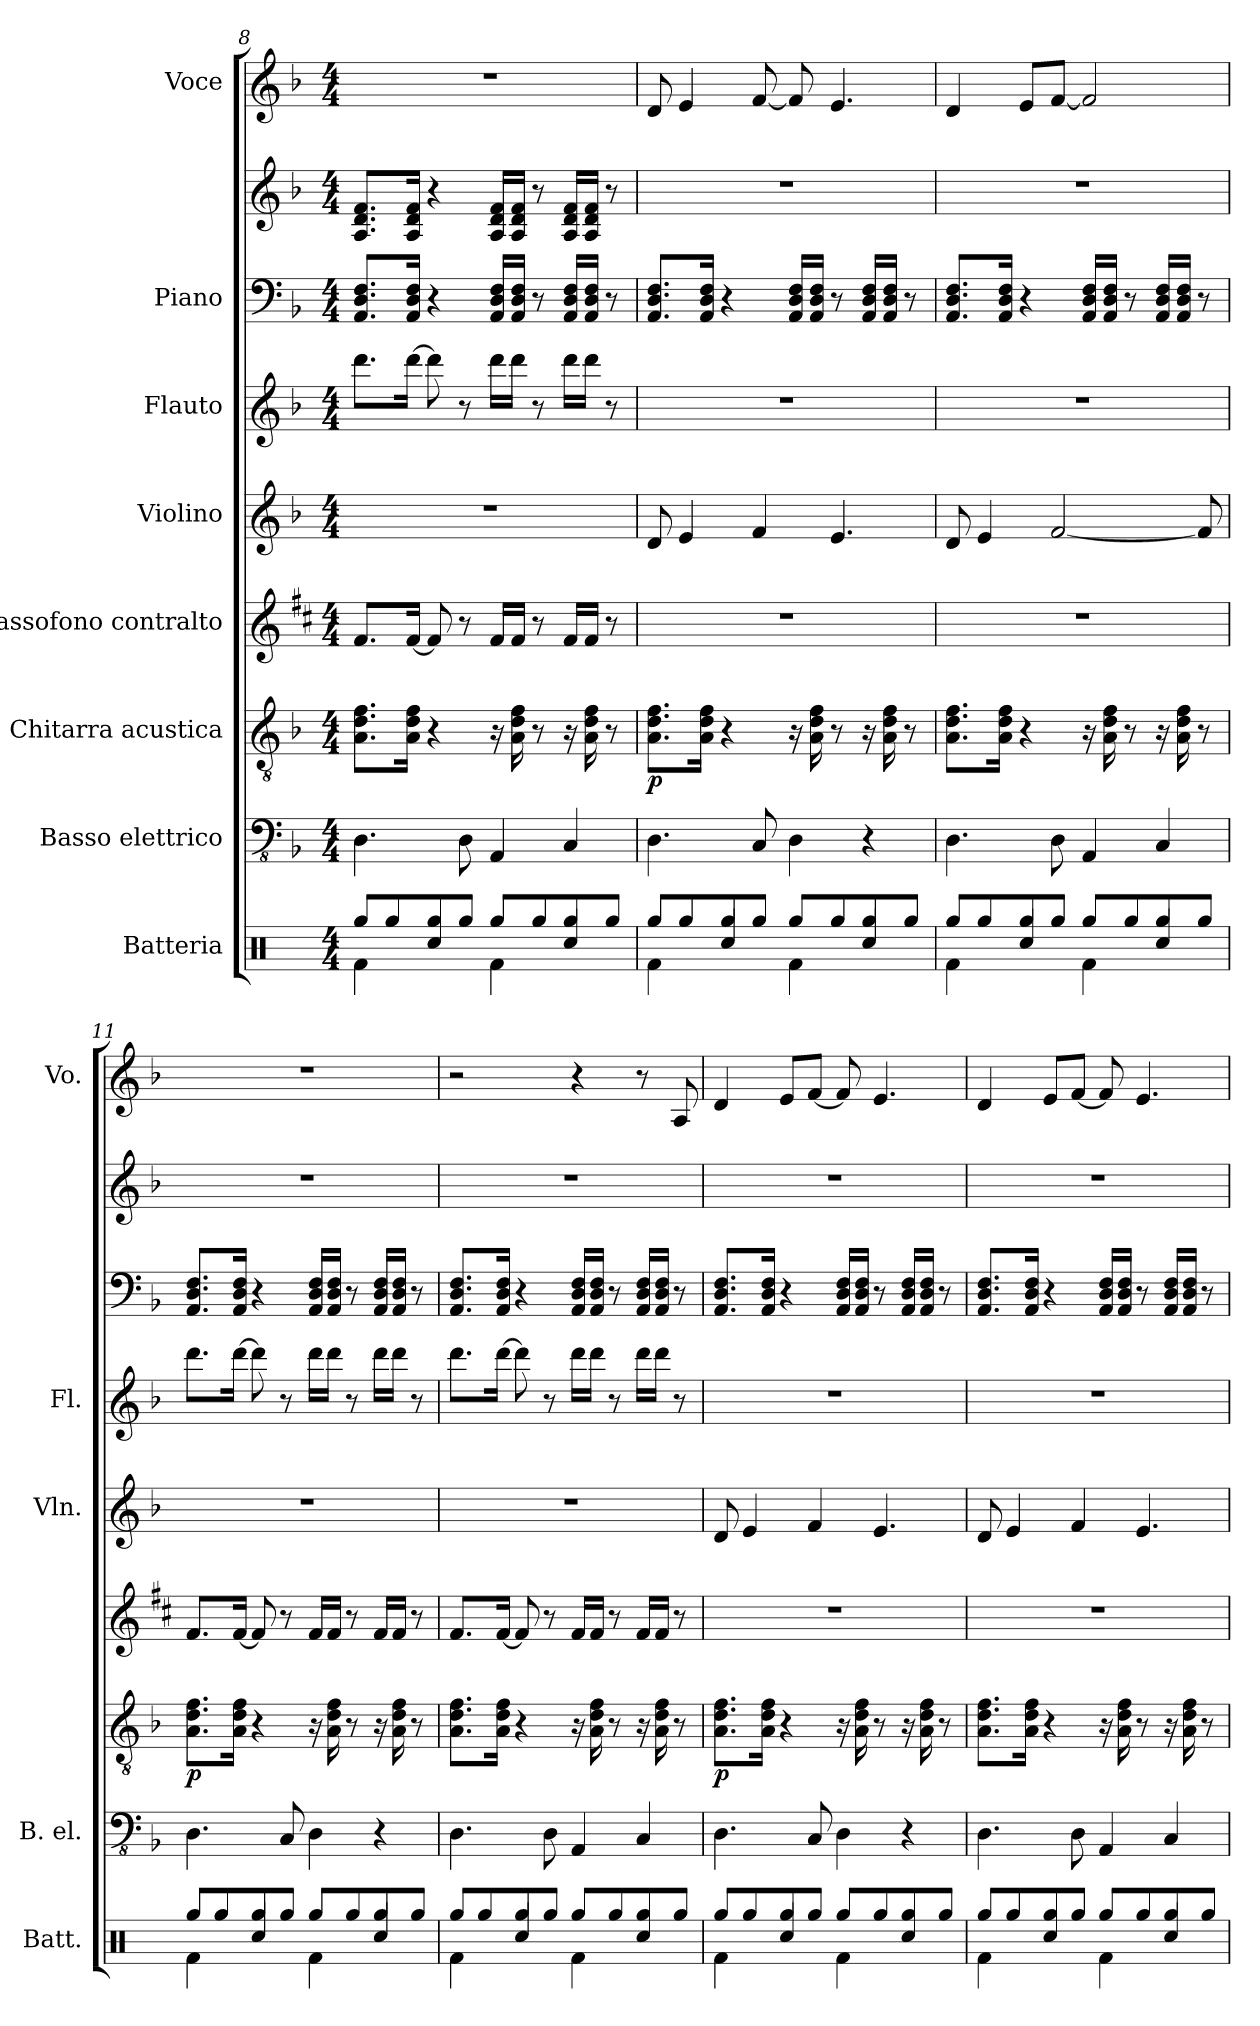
**kern	**kern	**kern	**dynam	**kern	**kern	**kern	**kern	**kern	**kern
*part8	*part7	*part6	*part6	*part5	*part4	*part3	*part2	*part2	*part1
*staff9	*staff8	*staff7	*staff7	*staff6	*staff5	*staff4	*staff3	*staff2	*staff1
*I"Batteria	*I"Basso elettrico	*I"Chitarra acustica	*	*I"Sassofono contralto	*I"Violino	*I"Flauto	*I"Piano	*	*I"Voce
*I'Batt.	*I'B. el.	*	*	*	*I'Vln.	*I'Fl.	*	*	*I'Vo.
*clefX	*clefFv4	*clefGv2	*	*clefG2	*clefG2	*clefG2	*clefF4	*clefG2	*clefG2
*	*	*	*	*ITrd5c9	*	*	*	*	*
*k[]	*k[b-]	*k[b-]	*	*k[b-]	*k[b-]	*k[b-]	*k[b-]	*k[b-]	*k[b-]
*M4/4	*M4/4	*M4/4	*	*M4/4	*M4/4	*M4/4	*M4/4	*M4/4	*M4/4
=8	=8	=8	=8	=8	=8	=8	=8	=8	=8
*^	*	*	*	*	*	*	*	*	*
8Rgg/L	4Rf\	4.DD\	8.A\ 8.d\ 8.f\L	.	8.A/L	1r	8.ddd\L	8.AA/ 8.D/ 8.F/L	8.A/ 8.d/ 8.f/L	1r
8Rgg/	.	.	.	.	.	.	.	.	.	.
.	.	.	16A\ 16d\ 16f\Jk	.	[16A/Jk	.	[16ddd\Jk	16AA/ 16D/ 16F/Jk	16A/ 16d/ 16f/Jk	.
8Rgg/	4Rcc/	.	4r	.	8A/]	.	8ddd\]	4r	4r	.
8Rgg/J	.	8DD\	.	.	8r	.	8r	.	.	.
8Rgg/L	4Rf\	4AAA/	16r	.	16A/LL	.	16ddd\LL	16AA/ 16D/ 16F/LL	16A/ 16d/ 16f/LL	.
.	.	.	16A\ 16d\ 16f\	.	16A/JJ	.	16ddd\JJ	16AA/ 16D/ 16F/JJ	16A/ 16d/ 16f/JJ	.
8Rgg/	.	.	8r	.	8r	.	8r	8r	8r	.
8Rgg/	4Rcc/	4CC/	16r	.	16A/LL	.	16ddd\LL	16AA/ 16D/ 16F/LL	16A/ 16d/ 16f/LL	.
.	.	.	16A\ 16d\ 16f\	.	16A/JJ	.	16ddd\JJ	16AA/ 16D/ 16F/JJ	16A/ 16d/ 16f/JJ	.
8Rgg/J	.	.	8r	.	8r	.	8r	8r	8r	.
!!LO:PB:g=z
=9	=9	=9	=9	=9	=9	=9	=9	=9	=9	=9
!	!	!	!	!LO:DY:b	!	!	!	!	!	!
8Rgg/L	4Rf\	4.DD\	8.A\ 8.d\ 8.f\L	p	1r	8d/	1r	8.AA/ 8.D/ 8.F/L	1r	8d/
8Rgg/	.	.	.	.	.	4e/	.	.	.	4e/
.	.	.	16A\ 16d\ 16f\Jk	.	.	.	.	16AA/ 16D/ 16F/Jk	.	.
8Rgg/	4Rcc/	.	4r	.	.	.	.	4r	.	.
8Rgg/J	.	8CC/	.	.	.	4f/	.	.	.	[8f/
8Rgg/L	4Rf\	4DD\	16r	.	.	.	.	16AA/ 16D/ 16F/LL	.	8f/]
.	.	.	16A\ 16d\ 16f\	.	.	.	.	16AA/ 16D/ 16F/JJ	.	.
8Rgg/	.	.	8r	.	.	4.e/	.	8r	.	4.e/
8Rgg/	4Rcc/	4r	16r	.	.	.	.	16AA/ 16D/ 16F/LL	.	.
.	.	.	16A\ 16d\ 16f\	.	.	.	.	16AA/ 16D/ 16F/JJ	.	.
8Rgg/J	.	.	8r	.	.	.	.	8r	.	.
=10	=10	=10	=10	=10	=10	=10	=10	=10	=10	=10
8Rgg/L	4Rf\	4.DD\	8.A\ 8.d\ 8.f\L	.	1r	8d/	1r	8.AA/ 8.D/ 8.F/L	1r	4d/
8Rgg/	.	.	.	.	.	4e/	.	.	.	.
.	.	.	16A\ 16d\ 16f\Jk	.	.	.	.	16AA/ 16D/ 16F/Jk	.	.
8Rgg/	4Rcc/	.	4r	.	.	.	.	4r	.	8e/L
8Rgg/J	.	8DD\	.	.	.	[2f/	.	.	.	[8f/J
8Rgg/L	4Rf\	4AAA/	16r	.	.	.	.	16AA/ 16D/ 16F/LL	.	2f/]
.	.	.	16A\ 16d\ 16f\	.	.	.	.	16AA/ 16D/ 16F/JJ	.	.
8Rgg/	.	.	8r	.	.	.	.	8r	.	.
8Rgg/	4Rcc/	4CC/	16r	.	.	.	.	16AA/ 16D/ 16F/LL	.	.
.	.	.	16A\ 16d\ 16f\	.	.	.	.	16AA/ 16D/ 16F/JJ	.	.
8Rgg/J	.	.	8r	.	.	8f/]	.	8r	.	.
=11	=11	=11	=11	=11	=11	=11	=11	=11	=11	=11
!	!	!	!	!LO:DY:b	!	!	!	!	!	!
8Rgg/L	4Rf\	4.DD\	8.A\ 8.d\ 8.f\L	p	8.A/L	1r	8.ddd\L	8.AA/ 8.D/ 8.F/L	1r	1r
8Rgg/	.	.	.	.	.	.	.	.	.	.
.	.	.	16A\ 16d\ 16f\Jk	.	[16A/Jk	.	[16ddd\Jk	16AA/ 16D/ 16F/Jk	.	.
8Rgg/	4Rcc/	.	4r	.	8A/]	.	8ddd\]	4r	.	.
8Rgg/J	.	8CC/	.	.	8r	.	8r	.	.	.
8Rgg/L	4Rf\	4DD\	16r	.	16A/LL	.	16ddd\LL	16AA/ 16D/ 16F/LL	.	.
.	.	.	16A\ 16d\ 16f\	.	16A/JJ	.	16ddd\JJ	16AA/ 16D/ 16F/JJ	.	.
8Rgg/	.	.	8r	.	8r	.	8r	8r	.	.
8Rgg/	4Rcc/	4r	16r	.	16A/LL	.	16ddd\LL	16AA/ 16D/ 16F/LL	.	.
.	.	.	16A\ 16d\ 16f\	.	16A/JJ	.	16ddd\JJ	16AA/ 16D/ 16F/JJ	.	.
8Rgg/J	.	.	8r	.	8r	.	8r	8r	.	.
!!LO:PB:g=z
=12	=12	=12	=12	=12	=12	=12	=12	=12	=12	=12
8Rgg/L	4Rf\	4.DD\	8.A\ 8.d\ 8.f\L	.	8.A/L	1r	8.ddd\L	8.AA/ 8.D/ 8.F/L	1r	2r
8Rgg/	.	.	.	.	.	.	.	.	.	.
.	.	.	16A\ 16d\ 16f\Jk	.	[16A/Jk	.	[16ddd\Jk	16AA/ 16D/ 16F/Jk	.	.
8Rgg/	4Rcc/	.	4r	.	8A/]	.	8ddd\]	4r	.	.
8Rgg/J	.	8DD\	.	.	8r	.	8r	.	.	.
8Rgg/L	4Rf\	4AAA/	16r	.	16A/LL	.	16ddd\LL	16AA/ 16D/ 16F/LL	.	4r
.	.	.	16A\ 16d\ 16f\	.	16A/JJ	.	16ddd\JJ	16AA/ 16D/ 16F/JJ	.	.
8Rgg/	.	.	8r	.	8r	.	8r	8r	.	.
8Rgg/	4Rcc/	4CC/	16r	.	16A/LL	.	16ddd\LL	16AA/ 16D/ 16F/LL	.	8r
.	.	.	16A\ 16d\ 16f\	.	16A/JJ	.	16ddd\JJ	16AA/ 16D/ 16F/JJ	.	.
8Rgg/J	.	.	8r	.	8r	.	8r	8r	.	8A/
=13	=13	=13	=13	=13	=13	=13	=13	=13	=13	=13
!	!	!	!	!LO:DY:b	!	!	!	!	!	!
8Rgg/L	4Rf\	4.DD\	8.A\ 8.d\ 8.f\L	p	1r	8d/	1r	8.AA/ 8.D/ 8.F/L	1r	4d/
8Rgg/	.	.	.	.	.	4e/	.	.	.	.
.	.	.	16A\ 16d\ 16f\Jk	.	.	.	.	16AA/ 16D/ 16F/Jk	.	.
8Rgg/	4Rcc/	.	4r	.	.	.	.	4r	.	8e/L
8Rgg/J	.	8CC/	.	.	.	4f/	.	.	.	[8f/J
8Rgg/L	4Rf\	4DD\	16r	.	.	.	.	16AA/ 16D/ 16F/LL	.	8f/]
.	.	.	16A\ 16d\ 16f\	.	.	.	.	16AA/ 16D/ 16F/JJ	.	.
8Rgg/	.	.	8r	.	.	4.e/	.	8r	.	4.e/
8Rgg/	4Rcc/	4r	16r	.	.	.	.	16AA/ 16D/ 16F/LL	.	.
.	.	.	16A\ 16d\ 16f\	.	.	.	.	16AA/ 16D/ 16F/JJ	.	.
8Rgg/J	.	.	8r	.	.	.	.	8r	.	.
=14	=14	=14	=14	=14	=14	=14	=14	=14	=14	=14
8Rgg/L	4Rf\	4.DD\	8.A\ 8.d\ 8.f\L	.	1r	8d/	1r	8.AA/ 8.D/ 8.F/L	1r	4d/
8Rgg/	.	.	.	.	.	4e/	.	.	.	.
.	.	.	16A\ 16d\ 16f\Jk	.	.	.	.	16AA/ 16D/ 16F/Jk	.	.
8Rgg/	4Rcc/	.	4r	.	.	.	.	4r	.	8e/L
8Rgg/J	.	8DD\	.	.	.	4f/	.	.	.	[8f/J
8Rgg/L	4Rf\	4AAA/	16r	.	.	.	.	16AA/ 16D/ 16F/LL	.	8f/]
.	.	.	16A\ 16d\ 16f\	.	.	.	.	16AA/ 16D/ 16F/JJ	.	.
8Rgg/	.	.	8r	.	.	4.e/	.	8r	.	4.e/
8Rgg/	4Rcc/	4CC/	16r	.	.	.	.	16AA/ 16D/ 16F/LL	.	.
.	.	.	16A\ 16d\ 16f\	.	.	.	.	16AA/ 16D/ 16F/JJ	.	.
8Rgg/J	.	.	8r	.	.	.	.	8r	.	.
*v	*v	*	*	*	*	*	*	*	*	*
=	=	=	=	=	=	=	=	=	=
*-	*-	*-	*-	*-	*-	*-	*-	*-	*-
